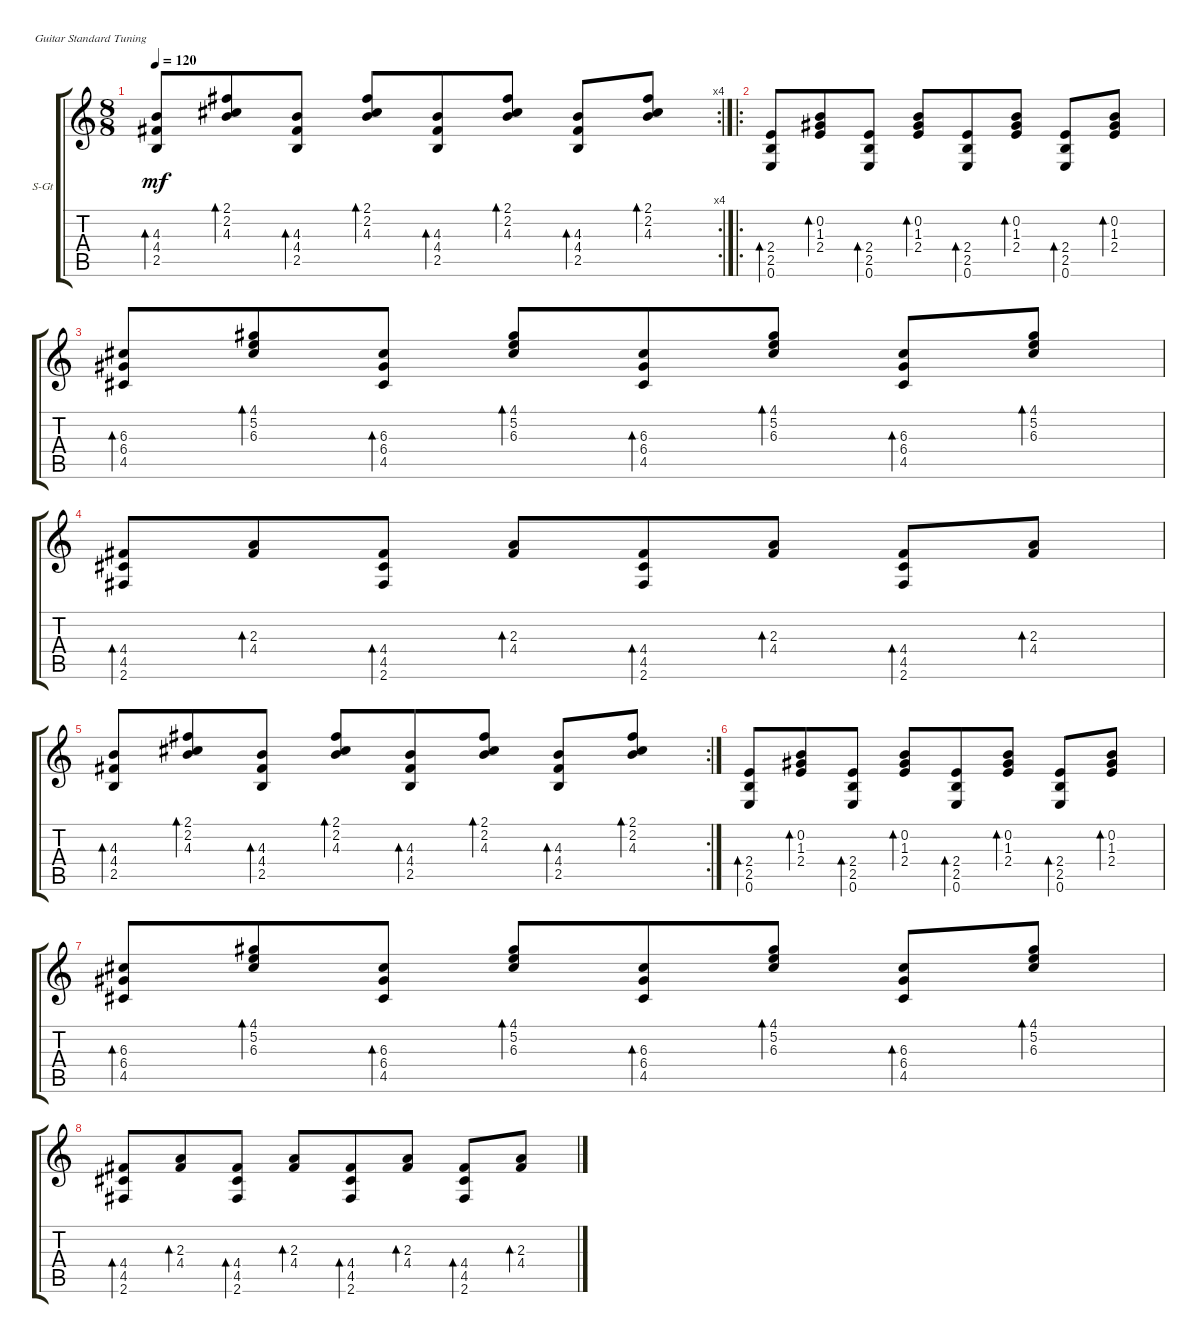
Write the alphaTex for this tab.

\defaultSystemsLayout 4
\bracketExtendMode groupsimilarinstruments
\firstSystemTrackNameOrientation horizontal
\otherSystemsTrackNameOrientation horizontal
\track ("Steel Guitar" "S-Gt") {instrument acousticguitarsteel}
\staff {score tabs}
\tuning (E4 B3 G3 D3 A2 E2)
\rc 4
\ts (8 8)
\tempo 120
\clef g2
\ks c
(2.5 4.4 4.3).8{bd 51 dy mf} (4.3 2.2 2.1).8{bd 51} (2.5 4.4 4.3).8{bd 51} (4.3 2.2 2.1).8{bd 51} (2.5 4.4 4.3).8{bd 51} (4.3 2.2 2.1).8{bd 51} (2.5 4.4 4.3).8{bd 51} (4.3 2.2 2.1).8{bd 51} |
\ro
(0.6 2.5 2.4).8{bd 52} (1.3 0.2 2.4).8{bd 51} (0.6 2.5 2.4).8{bd 52} (1.3 0.2 2.4).8{bd 51} (0.6 2.5 2.4).8{bd 52} (1.3 0.2 2.4).8{bd 51} (0.6 2.5 2.4).8{bd 52} (1.3 0.2 2.4).8{bd 51} |
(4.5 6.4 6.3).8{bd 51} (6.3 5.2 4.1).8{bd 51} (4.5 6.4 6.3).8{bd 51} (6.3 5.2 4.1).8{bd 51} (4.5 6.4 6.3).8{bd 51} (6.3 5.2 4.1).8{bd 51} (4.5 6.4 6.3).8{bd 51} (6.3 5.2 4.1).8{bd 51} |
(2.6 4.5 4.4).8{bd 51} (2.3 4.4).8{bd 51} (2.6 4.5 4.4).8{bd 51} (2.3 4.4).8{bd 51} (2.6 4.5 4.4).8{bd 51} (2.3 4.4).8{bd 51} (2.6 4.5 4.4).8{bd 51} (2.3 4.4).8{bd 51} |
\rc 2
(2.5 4.4 4.3).8{bd 51} (4.3 2.2 2.1).8{bd 51} (2.5 4.4 4.3).8{bd 51} (4.3 2.2 2.1).8{bd 51} (2.5 4.4 4.3).8{bd 51} (4.3 2.2 2.1).8{bd 51} (2.5 4.4 4.3).8{bd 51} (4.3 2.2 2.1).8{bd 51} |
(0.6 2.5 2.4).8{bd 52} (1.3 0.2 2.4).8{bd 51} (0.6 2.5 2.4).8{bd 52} (1.3 0.2 2.4).8{bd 51} (0.6 2.5 2.4).8{bd 52} (1.3 0.2 2.4).8{bd 51} (0.6 2.5 2.4).8{bd 52} (1.3 0.2 2.4).8{bd 51} |
(4.5 6.4 6.3).8{bd 51} (6.3 5.2 4.1).8{bd 51} (4.5 6.4 6.3).8{bd 51} (6.3 5.2 4.1).8{bd 51} (4.5 6.4 6.3).8{bd 51} (6.3 5.2 4.1).8{bd 51} (4.5 6.4 6.3).8{bd 51} (6.3 5.2 4.1).8{bd 51} |
(2.6 4.5 4.4).8{bd 51} (2.3 4.4).8{bd 51} (2.6 4.5 4.4).8{bd 51} (2.3 4.4).8{bd 51} (2.6 4.5 4.4).8{bd 51} (2.3 4.4).8{bd 51} (2.6 4.5 4.4).8{bd 51} (2.3 4.4).8{bd 51}
